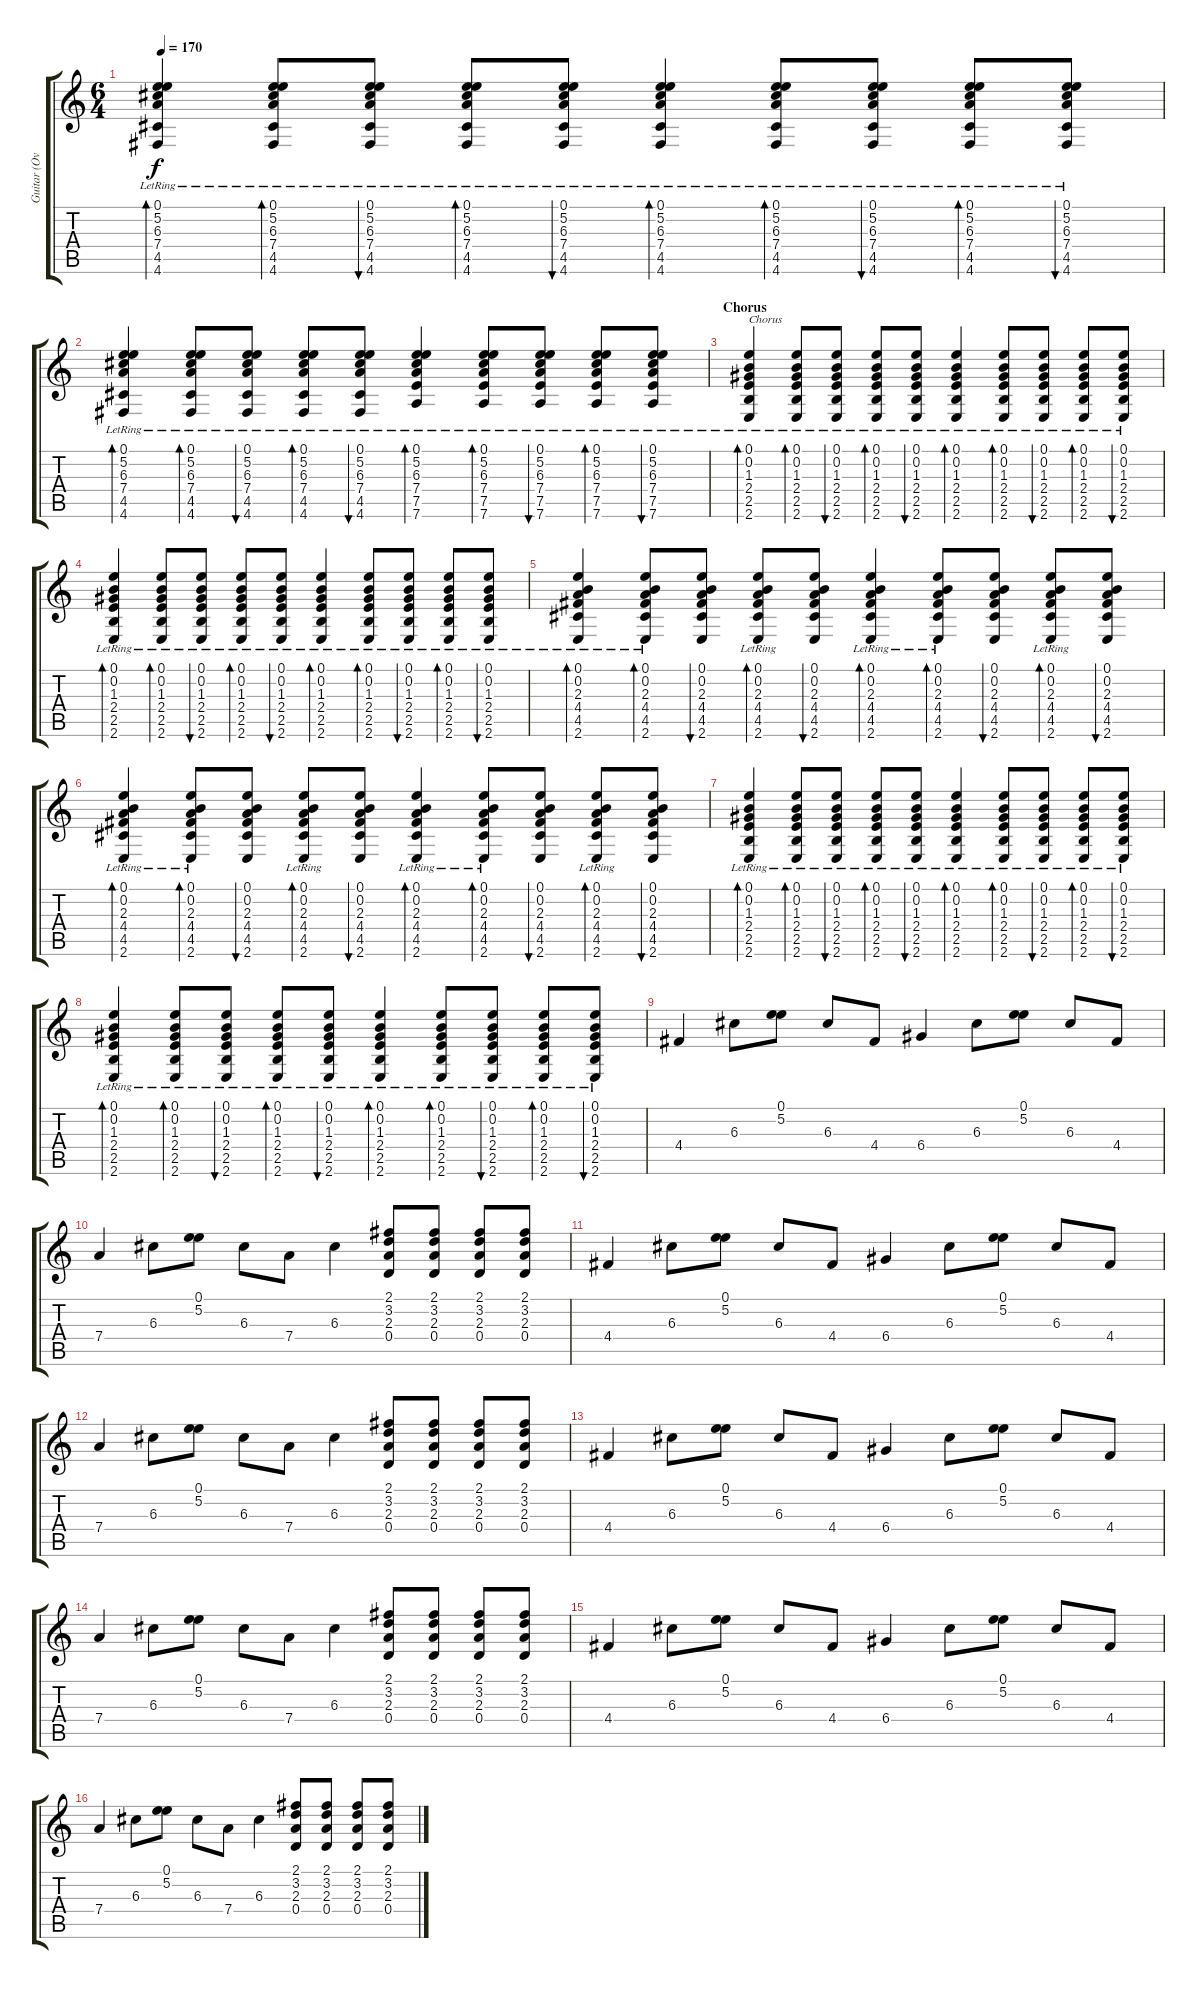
\track ("Guitar (Overdub)" "Guitar (Ov") {instrument electricguitarjazz}
\staff {score tabs}
\tuning (E4 B3 G3 D3 A2 D2) {hide}
\ts (6 4)
\tempo 170
\clef g2
\ks c
(0.1 5.2 6.3{lr} 7.4{lr} 4.5 4.6).4{bd 60 dy f} (0.1 5.2 6.3{lr} 7.4{lr} 4.5 4.6).8{bd 30} (0.1 5.2 6.3{lr} 7.4 4.5 4.6).8{bu 30} (0.1 5.2 6.3{lr} 7.4{lr} 4.5 4.6).8{bd 30} (0.1 5.2 6.3{lr} 7.4 4.5 4.6).8{bu 30} (0.1 5.2 6.3{lr} 7.4 4.5 4.6).4{bd 60} (0.1 5.2 6.3{lr} 7.4{lr} 4.5 4.6).8{bd 30} (0.1 5.2 6.3{lr} 7.4 4.5 4.6).8{bu 30} (0.1 5.2 6.3{lr} 7.4{lr} 4.5 4.6).8{bd 30} (0.1 5.2 6.3{lr} 7.4 4.5 4.6).8{bu 30} |
(0.1 5.2 6.3{lr} 7.4{lr} 4.5 4.6).4{bd 60} (0.1 5.2 6.3{lr} 7.4{lr} 4.5 4.6).8{bd 30} (0.1 5.2 6.3{lr} 7.4 4.5 4.6).8{bu 30} (0.1 5.2 6.3{lr} 7.4{lr} 4.5 4.6).8{bd 30} (0.1 5.2 6.3{lr} 7.4 4.5 4.6).8{bu 30} (0.1 5.2 6.3{lr} 7.4 7.5 7.6).4{bd 60} (0.1 5.2 6.3{lr} 7.4{lr} 7.5 7.6).8{bd 30} (0.1 5.2 6.3{lr} 7.4 7.5 7.6).8{bu 30} (0.1 5.2 6.3{lr} 7.4{lr} 7.5 7.6).8{bd 30} (0.1 5.2 6.3{lr} 7.4 7.5 7.6).8{bu 30} |
\section ("" "Chorus")
(0.1 0.2 1.3{lr} 2.4{lr} 2.5 2.6).4{bd 60 txt "Chorus"} (0.1 0.2 1.3{lr} 2.4{lr} 2.5 2.6).8{bd 30} (0.1 0.2 1.3{lr} 2.4 2.5 2.6).8{bu 30} (0.1 0.2 1.3{lr} 2.4{lr} 2.5 2.6).8{bd 30} (0.1 0.2 1.3{lr} 2.4 2.5 2.6).8{bu 30} (0.1 0.2 1.3{lr} 2.4 2.5 2.6).4{bd 60} (0.1 0.2 1.3{lr} 2.4{lr} 2.5 2.6).8{bd 30} (0.1 0.2 1.3{lr} 2.4 2.5 2.6).8{bu 30} (0.1 0.2 1.3{lr} 2.4{lr} 2.5 2.6).8{bd 30} (0.1 0.2 1.3{lr} 2.4 2.5 2.6).8{bu 30} |
(0.1 0.2 1.3{lr} 2.4{lr} 2.5 2.6).4{bd 60} (0.1 0.2 1.3{lr} 2.4{lr} 2.5 2.6).8{bd 30} (0.1 0.2 1.3{lr} 2.4 2.5 2.6).8{bu 30} (0.1 0.2 1.3{lr} 2.4{lr} 2.5 2.6).8{bd 30} (0.1 0.2 1.3{lr} 2.4 2.5 2.6).8{bu 30} (0.1 0.2 1.3{lr} 2.4 2.5 2.6).4{bd 60} (0.1 0.2 1.3{lr} 2.4{lr} 2.5 2.6).8{bd 30} (0.1 0.2 1.3{lr} 2.4 2.5 2.6).8{bu 30} (0.1 0.2 1.3{lr} 2.4{lr} 2.5 2.6).8{bd 30} (0.1 0.2 1.3{lr} 2.4 2.5 2.6).8{bu 30} |
(0.1 0.2 2.3 4.4 4.5{lr} 2.6{lr}).4{bd 60} (0.1 0.2 2.3 4.4 4.5{lr} 2.6{lr}).8{bd 30} (0.1 0.2 2.3 4.4 4.5 2.6).8{bu 30} (0.1 0.2 2.3 4.4{lr} 4.5 2.6).8{bd 30} (0.1 0.2 2.3 4.4 4.5 2.6).8{bu 30} (0.1 0.2 2.3 4.4 4.5 2.6{lr}).4{bd 60} (0.1 0.2 2.3 4.4 4.5{lr} 2.6{lr}).8{bd 30} (0.1 0.2 2.3 4.4 4.5 2.6).8{bu 30} (0.1 0.2 2.3 4.4{lr} 4.5 2.6).8{bd 30} (0.1 0.2 2.3 4.4 4.5 2.6).8{bu 30} |
(0.1 0.2 2.3 4.4 4.5{lr} 2.6{lr}).4{bd 60} (0.1 0.2 2.3 4.4 4.5{lr} 2.6{lr}).8{bd 30} (0.1 0.2 2.3 4.4 4.5 2.6).8{bu 30} (0.1 0.2 2.3 4.4{lr} 4.5 2.6).8{bd 30} (0.1 0.2 2.3 4.4 4.5 2.6).8{bu 30} (0.1 0.2 2.3 4.4 4.5 2.6{lr}).4{bd 60} (0.1 0.2 2.3 4.4 4.5{lr} 2.6{lr}).8{bd 30} (0.1 0.2 2.3 4.4 4.5 2.6).8{bu 30} (0.1 0.2 2.3 4.4{lr} 4.5 2.6).8{bd 30} (0.1 0.2 2.3 4.4 4.5 2.6).8{bu 30} |
(0.1 0.2 1.3{lr} 2.4{lr} 2.5 2.6).4{bd 60} (0.1 0.2 1.3{lr} 2.4{lr} 2.5 2.6).8{bd 30} (0.1 0.2 1.3{lr} 2.4 2.5 2.6).8{bu 30} (0.1 0.2 1.3{lr} 2.4{lr} 2.5 2.6).8{bd 30} (0.1 0.2 1.3{lr} 2.4 2.5 2.6).8{bu 30} (0.1 0.2 1.3{lr} 2.4 2.5 2.6).4{bd 60} (0.1 0.2 1.3{lr} 2.4{lr} 2.5 2.6).8{bd 30} (0.1 0.2 1.3{lr} 2.4 2.5 2.6).8{bu 30} (0.1 0.2 1.3{lr} 2.4{lr} 2.5 2.6).8{bd 30} (0.1 0.2 1.3{lr} 2.4 2.5 2.6).8{bu 30} |
(0.1 0.2 1.3{lr} 2.4{lr} 2.5 2.6).4{bd 60} (0.1 0.2 1.3{lr} 2.4{lr} 2.5 2.6).8{bd 30} (0.1 0.2 1.3{lr} 2.4 2.5 2.6).8{bu 30} (0.1 0.2 1.3{lr} 2.4{lr} 2.5 2.6).8{bd 30} (0.1 0.2 1.3{lr} 2.4 2.5 2.6).8{bu 30} (0.1 0.2 1.3{lr} 2.4 2.5 2.6).4{bd 60} (0.1 0.2 1.3{lr} 2.4{lr} 2.5 2.6).8{bd 30} (0.1 0.2 1.3{lr} 2.4 2.5 2.6).8{bu 30} (0.1 0.2 1.3{lr} 2.4{lr} 2.5 2.6).8{bd 30} (0.1 0.2 1.3{lr} 2.4 2.5 2.6).8{bu 30} |
4.4.4 6.3.8 (0.1 5.2).8 6.3.8 4.4.8 6.4.4 6.3.8 (0.1 5.2).8 6.3.8 4.4.8 |
7.4.4 6.3.8 (0.1 5.2).8 6.3.8 7.4.8 6.3.4 (2.1 3.2 2.3 0.4).8 (2.1 3.2 2.3 0.4).8 (2.1 3.2 2.3 0.4).8 (2.1 3.2 2.3 0.4).8 |
4.4.4 6.3.8 (0.1 5.2).8 6.3.8 4.4.8 6.4.4 6.3.8 (0.1 5.2).8 6.3.8 4.4.8 |
7.4.4 6.3.8 (0.1 5.2).8 6.3.8 7.4.8 6.3.4 (2.1 3.2 2.3 0.4).8 (2.1 3.2 2.3 0.4).8 (2.1 3.2 2.3 0.4).8 (2.1 3.2 2.3 0.4).8 |
4.4.4 6.3.8 (0.1 5.2).8 6.3.8 4.4.8 6.4.4 6.3.8 (0.1 5.2).8 6.3.8 4.4.8 |
7.4.4 6.3.8 (0.1 5.2).8 6.3.8 7.4.8 6.3.4 (2.1 3.2 2.3 0.4).8 (2.1 3.2 2.3 0.4).8 (2.1 3.2 2.3 0.4).8 (2.1 3.2 2.3 0.4).8 |
4.4.4 6.3.8 (0.1 5.2).8 6.3.8 4.4.8 6.4.4 6.3.8 (0.1 5.2).8 6.3.8 4.4.8 |
7.4.4 6.3.8 (0.1 5.2).8 6.3.8 7.4.8 6.3.4 (2.1 3.2 2.3 0.4).8 (2.1 3.2 2.3 0.4).8 (2.1 3.2 2.3 0.4).8 (2.1 3.2 2.3 0.4).8
